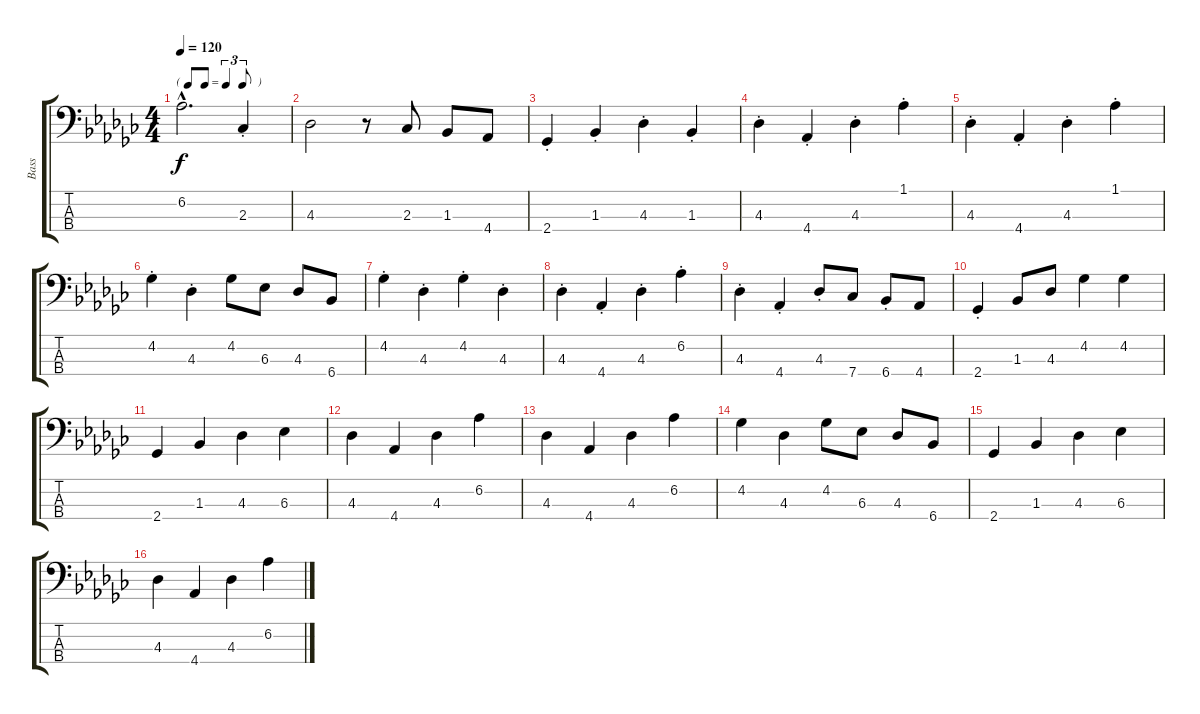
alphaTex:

\track ("Bass" "Bass") {instrument electricbassfinger}
\staff {score tabs}
\tuning (G2 D2 A1 E1) {hide}
\ts (4 4)
\tf triplet8th
\tempo 120
\clef f4
\ks gb
6.2{hac}.2{d dy f} 2.3{st}.4 |
4.3.2 r.8 2.3.8 1.3.8 4.4.8 |
2.4{st}.4 1.3{st}.4 4.3{st}.4 1.3{st}.4 |
4.3{st}.4 4.4{st}.4 4.3{st}.4 1.1{st}.4 |
4.3{st}.4 4.4{st}.4 4.3{st}.4 1.1{st}.4 |
4.2{st}.4 4.3{st}.4 4.2.8 6.3.8 4.3.8 6.4.8 |
4.2{st}.4 4.3{st}.4 4.2{st}.4 4.3{st}.4 |
4.3{st}.4 4.4{st}.4 4.3{st}.4 6.2{st}.4 |
4.3{st}.4 4.4{st}.4 4.3{st}.8 7.4.8 6.4{st}.8 4.4.8 |
2.4{st}.4 1.3.8 4.3.8 4.2.4 4.2.4 |
2.4.4 1.3.4 4.3.4 6.3.4 |
4.3.4 4.4.4 4.3.4 6.2.4 |
4.3.4 4.4.4 4.3.4 6.2.4 |
4.2.4 4.3.4 4.2.8 6.3.8 4.3.8 6.4.8 |
2.4.4 1.3.4 4.3.4 6.3.4 |
4.3.4 4.4.4 4.3.4 6.2.4
